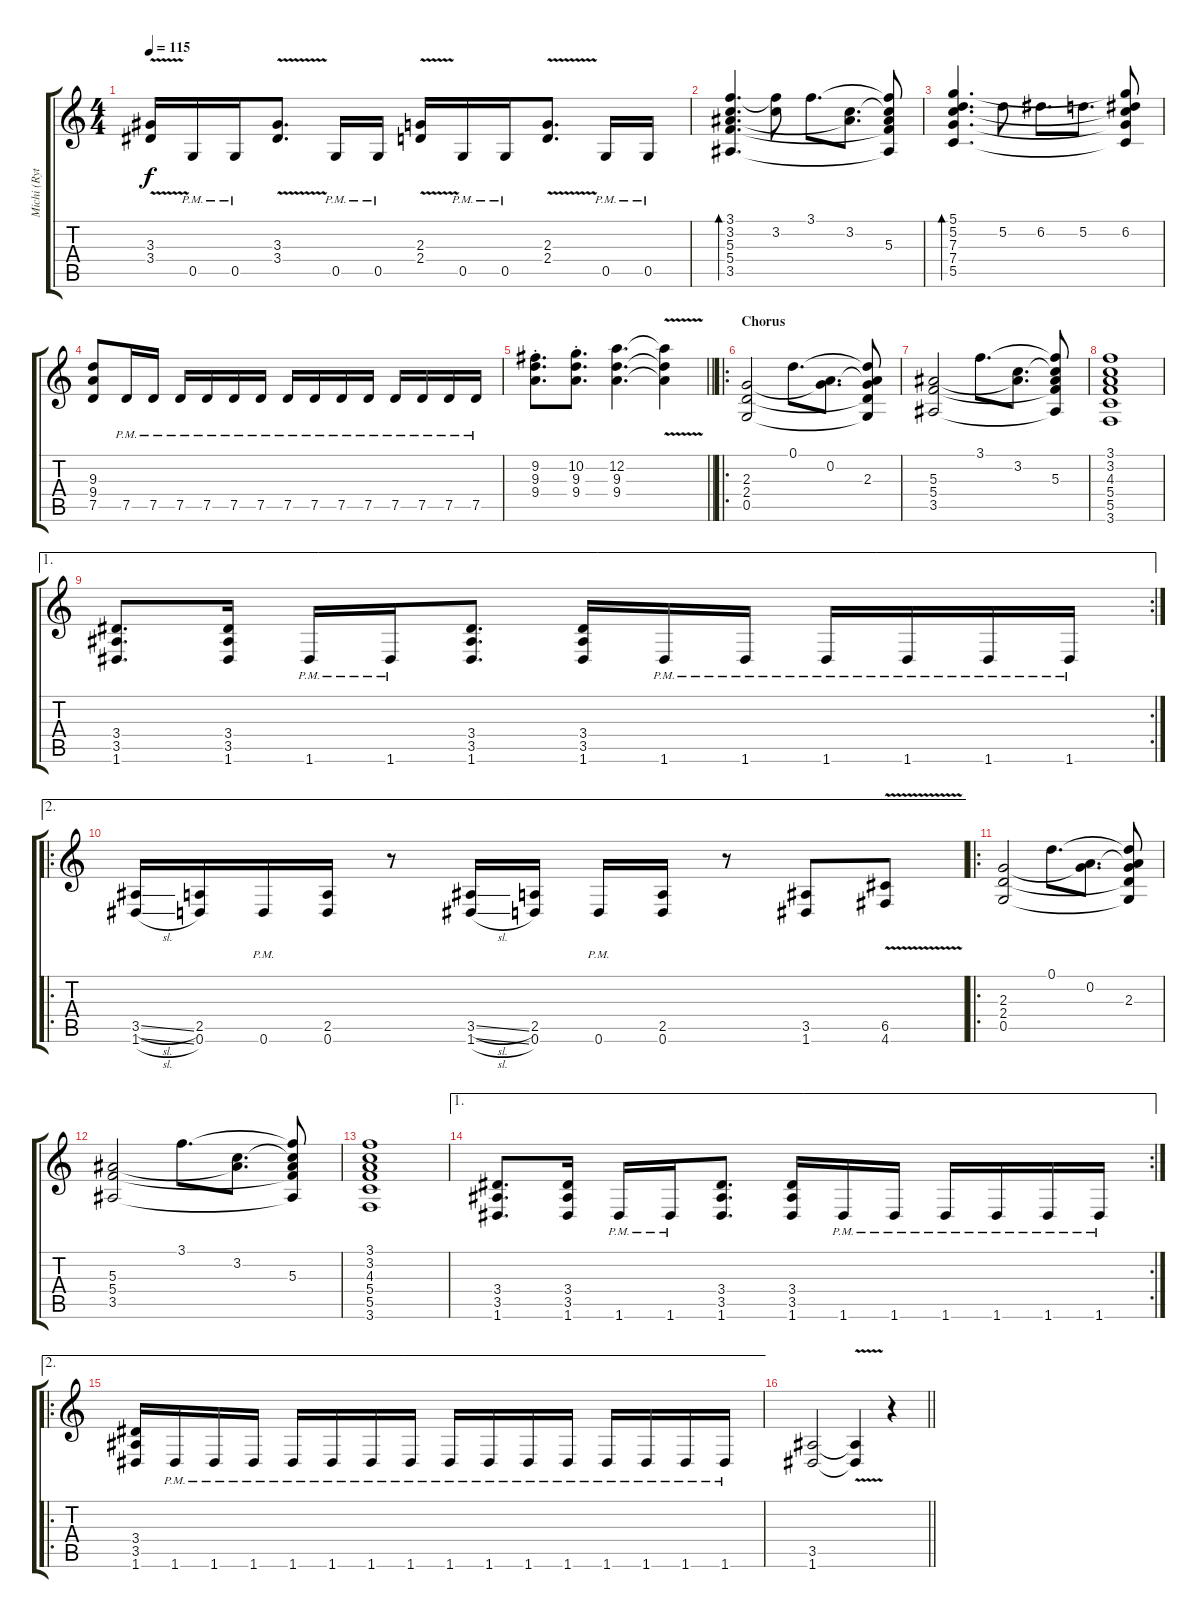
\track ("Michi (Rythm Guitar I)" "Michi (Ryt") {instrument distortionguitar}
\staff {score tabs}
\tuning (D4 A3 F3 C3 G2 D2) {hide}
\ts (4 4)
\tempo 115
\clef g2
\ks c
(3.3{v} 3.4{v}).16{dy f} 0.5{pm}.16 0.5{pm}.16 (3.3{v} 3.4{v}).8{d} 0.5{pm}.16 0.5{pm}.16 (2.3{v} 2.4{v}).16 0.5{pm}.16 0.5{pm}.16 (2.3{v} 2.4{v}).8{d} 0.5{pm}.16 0.5{pm}.16 |
(3.1 3.2 5.3 5.4 3.5).4{d bd 60 volume 13 balance 2 instrument distortionguitar} (3.1{t} 3.2).8 3.1.8{d} (3.2 5.3{t}).8{d} (3.1{t} 3.2{t} 5.3 5.4{t} 3.5{t}).8 |
(5.1 5.2 7.3 7.4 5.5).4{d bd 60} 5.2.8 6.2.8{d} 5.2.8{d} (5.1{t} 6.2 7.3{t} 7.4{t} 5.5{t}).8 |
(9.3 9.4 7.5).8 7.5{pm}.16 7.5{pm}.16 7.5{pm}.16 7.5{pm}.16 7.5{pm}.16 7.5{pm}.16 7.5{pm}.16 7.5{pm}.16 7.5{pm}.16 7.5{pm}.16 7.5{pm}.16 7.5{pm}.16 7.5{pm}.16 7.5{pm}.16 |
\barLineRight lightlight
(9.2{st} 9.3{st} 9.4{st}).8{d} (10.2{st} 9.3{st} 9.4{st}).8{d} (12.2 9.3 9.4).4{d} (12.2{v t} 9.3{v t} 9.4{v t}).4 |
\ro
\section ("" "Chorus")
(2.3 2.4 0.5).2 0.1.8{d} (0.2 2.3{t}).8{d} (0.1{t} 0.2{t} 2.3 2.4{t} 0.5{t}).8 |
(5.3 5.4 3.5).2 3.1.8{d} (3.2 5.3{t}).8{d} (3.1{t} 3.2{t} 5.3 5.4{t} 3.5{t}).8 |
(3.1 3.2 4.3 5.4 5.5 3.6).1 |
\ae 1
\rc 2
(3.4 3.5 1.6).8{d} (3.4 3.5 1.6).16 1.6{pm}.16 1.6{pm}.16 (3.4 3.5 1.6).8{d} (3.4 3.5 1.6).16 1.6{pm}.16 1.6{pm}.16 1.6{pm}.16 1.6{pm}.16 1.6{pm}.16 1.6{pm}.16 |
\ae 2
\ro
(3.5{sl} 1.6{sl}).16 (2.5 0.6).16 0.6{pm}.16 (2.5 0.6).16 r.8 (3.5{sl} 1.6{sl}).16 (2.5 0.6).16 0.6{pm}.16 (2.5 0.6).16 r.8 (3.5 1.6).8 (6.5{v} 4.6{v}).8 |
\ro
(2.3 2.4 0.5).2 0.1.8{d} (0.2 2.3{t}).8{d} (0.1{t} 0.2{t} 2.3 2.4{t} 0.5{t}).8 |
(5.3 5.4 3.5).2 3.1.8{d} (3.2 5.3{t}).8{d} (3.1{t} 3.2{t} 5.3 5.4{t} 3.5{t}).8 |
(3.1 3.2 4.3 5.4 5.5 3.6).1 |
\ae 1
\rc 2
(3.4 3.5 1.6).8{d} (3.4 3.5 1.6).16 1.6{pm}.16 1.6{pm}.16 (3.4 3.5 1.6).8{d} (3.4 3.5 1.6).16 1.6{pm}.16 1.6{pm}.16 1.6{pm}.16 1.6{pm}.16 1.6{pm}.16 1.6{pm}.16 |
\ae 2
\ro
(3.4 3.5 1.6).16 1.6{pm}.16 1.6{pm}.16 1.6{pm}.16 1.6{pm}.16 1.6{pm}.16 1.6{pm}.16 1.6{pm}.16 1.6{pm}.16 1.6{pm}.16 1.6{pm}.16 1.6{pm}.16 1.6{pm}.16 1.6{pm}.16 1.6{pm}.16 1.6{pm}.16 |
\barLineRight lightlight
(3.5 1.6).2 (3.5{v t} 1.6{v t}).4 r.4
